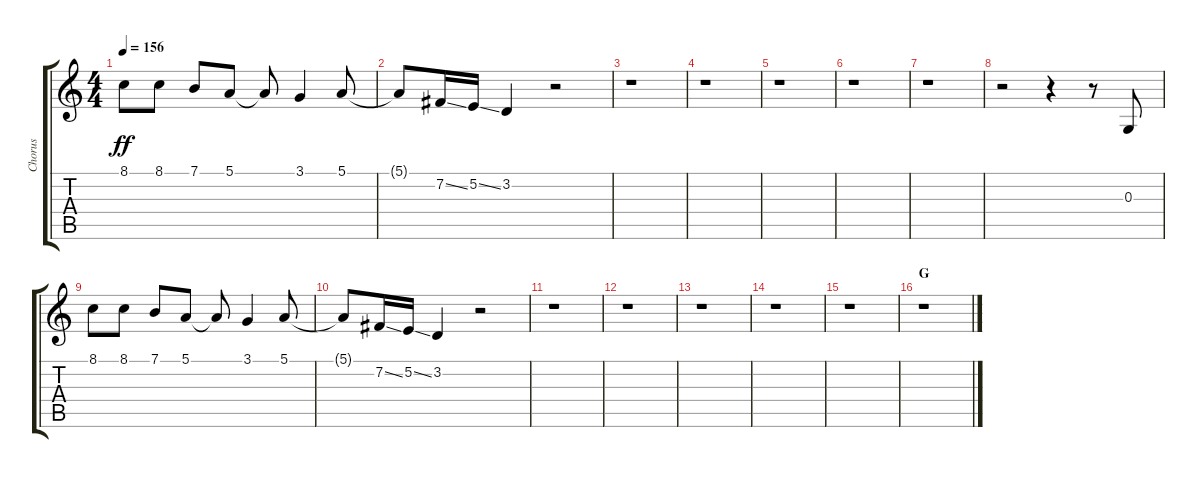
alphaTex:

\track ("Chorus" "Chorus") {instrument voiceoohs}
\staff {score tabs}
\tuning (E4 B3 G3 D3 A2 E2) {hide}
\ts (4 4)
\tempo 156
\clef g2
\ks c
8.1.8{dy ff} 8.1.8 7.1.8 5.1.8 5.1{t}.8 3.1.4 5.1.8 |
5.1{t}.8 7.2{ss}.16 5.2{ss}.16 3.2.4 r.2 |
r.1 |
r.1 |
r.1 |
r.1 |
r.1 |
r.2 r.4 r.8 0.3.8 |
8.1.8 8.1.8 7.1.8 5.1.8 5.1{t}.8 3.1.4 5.1.8 |
5.1{t}.8 7.2{ss}.16 5.2{ss}.16 3.2.4 r.2 |
r.1 |
r.1 |
r.1 |
r.1 |
r.1 |
\section ("" "G")
r.1
